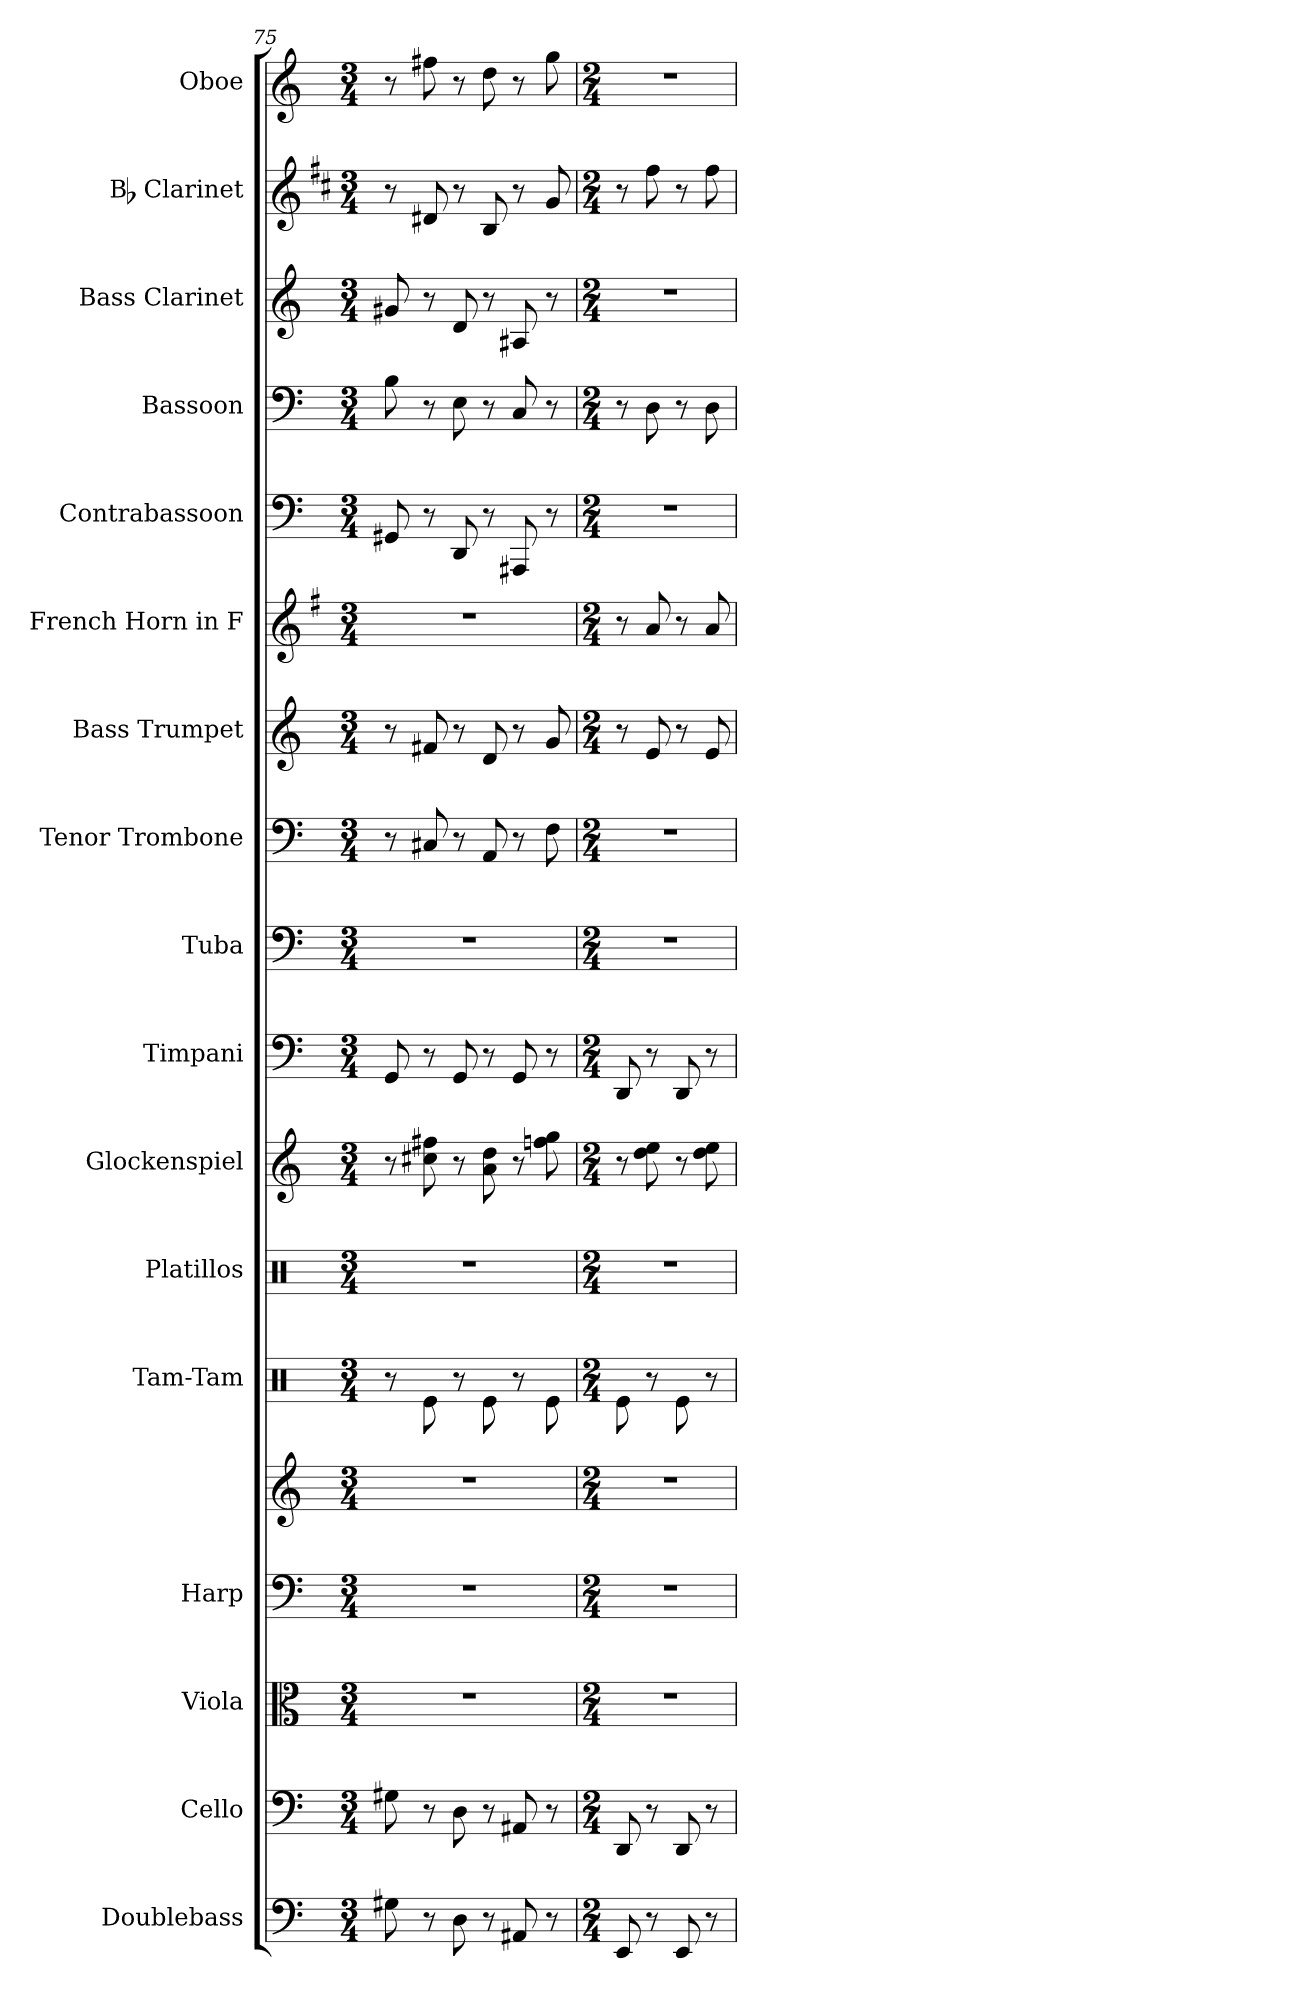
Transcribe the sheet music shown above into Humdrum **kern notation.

**kern	**kern	**kern	**kern	**kern	**kern	**kern	**kern	**kern	**kern	**kern	**kern	**kern	**kern	**kern	**kern	**kern	**kern
*part17	*part16	*part15	*part14	*part14	*part13	*part12	*part11	*part10	*part9	*part8	*part7	*part6	*part5	*part4	*part3	*part2	*part1
*staff18	*staff17	*staff16	*staff15	*staff14	*staff13	*staff12	*staff11	*staff10	*staff9	*staff8	*staff7	*staff6	*staff5	*staff4	*staff3	*staff2	*staff1
*I"Doublebass	*I"Cello	*I"Viola	*I"Harp	*	*I"Tam-Tam	*I"Platillos	*I"Glockenspiel	*I"Timpani	*I"Tuba	*I"Tenor Trombone	*I"Bass Trumpet	*I"French Horn in F	*I"Contrabassoon	*I"Bassoon	*I"Bass Clarinet	*I"Bb Clarinet	*I"Oboe
*	*	*I'Vla.	*	*	*	*I'Plat.	*I'Glk.	*	*I'Tba.	*	*	*	*	*	*	*	*I'Ob.
!!LO:PB:g=z
*clefF4	*clefF4	*clefC3	*clefF4	*clefG2	*clefX	*clefX	*clefG2	*clefF4	*clefF4	*clefF4	*clefG2	*clefG2	*clefF4	*clefF4	*clefG2	*clefG2	*clefG2
*ITrd7c12	*	*	*	*	*	*	*ITrd-14c-24	*	*	*	*ITrd8c14	*ITrd4c7	*ITrd7c12	*	*ITrd8c14	*ITrd1c2	*
*k[]	*k[]	*k[]	*k[]	*k[]	*k[]	*k[]	*k[]	*k[]	*k[]	*k[]	*k[]	*k[]	*k[]	*k[]	*k[]	*k[]	*k[]
*M3/4	*M3/4	*M3/4	*M3/4	*M3/4	*M3/4	*M3/4	*M3/4	*M3/4	*M3/4	*M3/4	*M3/4	*M3/4	*M3/4	*M3/4	*M3/4	*M3/4	*M3/4
=75	=75	=75	=75	=75	=75	=75	=75	=75	=75	=75	=75	=75	=75	=75	=75	=75	=75
8GG#X\	8G#X\	2.r	2.r	2.r	8r	2.r	8r	8GG/	2.r	8r	8r	2.r	8GGG#X/	8B\	8G#X/	8r	8r
8r	8r	.	.	.	8Re\	.	8cccc#X\ 8ffff#X\	8r	.	8C#X/	8F#X/	.	8r	8r	8r	8c#X/	8ff#X\
8DD\	8D\	.	.	.	8r	.	8r	8GG/	.	8r	8r	.	8DDD/	8E\	8D/	8r	8r
8r	8r	.	.	.	8Re\	.	8aaa\ 8dddd\	8r	.	8AA/	8D/	.	8r	8r	8r	8A/	8dd\
8AAA#X/	8AA#X/	.	.	.	8r	.	8r	8GG/	.	8r	8r	.	8AAAA#X/	8C/	8AA#X/	8r	8r
8r	8r	.	.	.	8Re\	.	8ffffn\ 8gggg\	8r	.	8F\	8G/	.	8r	8r	8r	8f/	8gg\
=76	=76	=76	=76	=76	=76	=76	=76	=76	=76	=76	=76	=76	=76	=76	=76	=76	=76
*M2/4	*M2/4	*M2/4	*M2/4	*M2/4	*M2/4	*M2/4	*M2/4	*M2/4	*M2/4	*M2/4	*M2/4	*M2/4	*M2/4	*M2/4	*M2/4	*M2/4	*M2/4
8EEE/	8DD/	2r	2r	2r	8Re\	2r	8r	8DD/	2r	2r	8r	8r	2r	8r	2r	8r	2r
8r	8r	.	.	.	8r	.	8dddd\ 8eeee\	8r	.	.	8E/	8d/	.	8D\	.	8ee\	.
8EEE/	8DD/	.	.	.	8Re\	.	8r	8DD/	.	.	8r	8r	.	8r	.	8r	.
8r	8r	.	.	.	8r	.	8dddd\ 8eeee\	8r	.	.	8E/	8d/	.	8D\	.	8ee\	.
=	=	=	=	=	=	=	=	=	=	=	=	=	=	=	=	=	=
*-	*-	*-	*-	*-	*-	*-	*-	*-	*-	*-	*-	*-	*-	*-	*-	*-	*-
